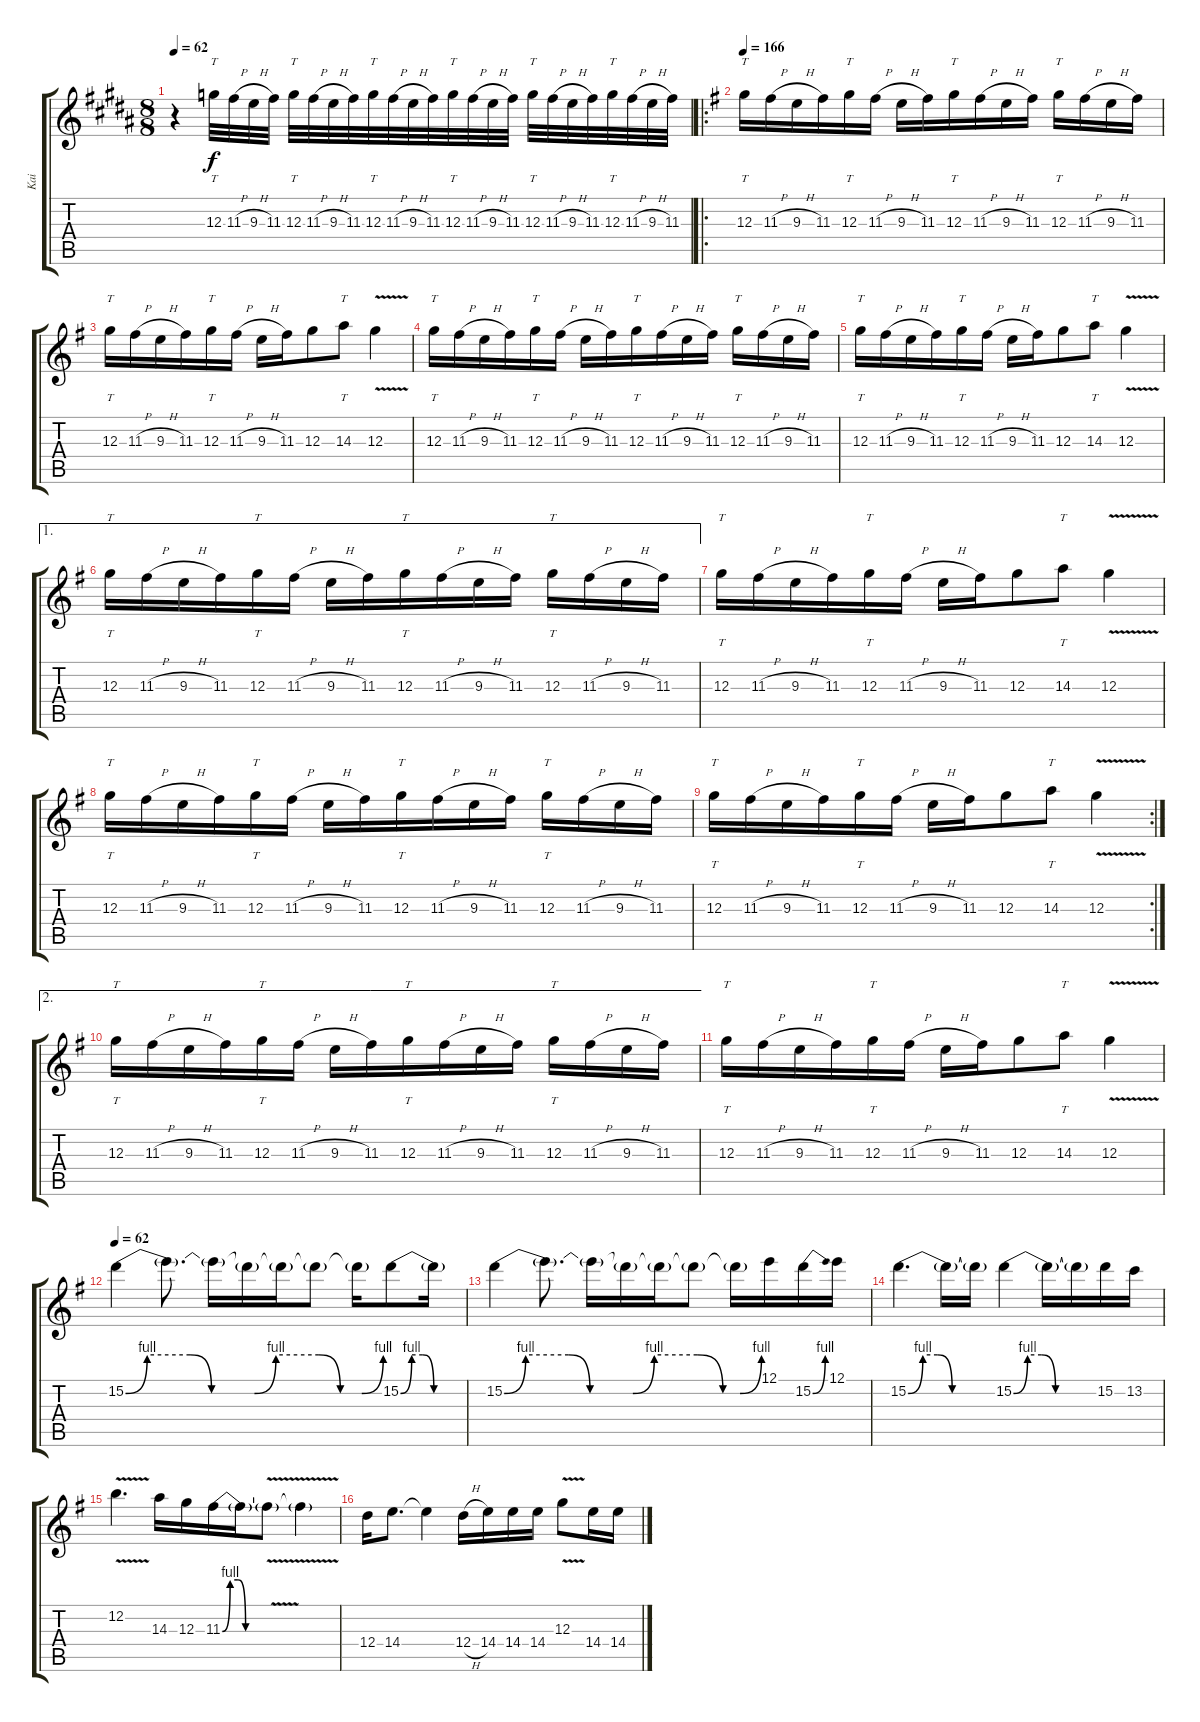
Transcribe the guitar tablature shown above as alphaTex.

\track ("Kai " "Kai ") {instrument distortionguitar}
\staff {score tabs}
\tuning (E4 B3 G3 D3 A2 E2) {hide}
\ts (8 8)
\tempo 62
\clef g2
\ks b
r.4{dy f instrument distortionguitar} 12.3.32{tt} 11.3{h}.32 9.3{h}.32 11.3.32 12.3.32{tt} 11.3{h}.32 9.3{h}.32 11.3.32 12.3.32{tt} 11.3{h}.32 9.3{h}.32 11.3.32 12.3.32{tt} 11.3{h}.32 9.3{h}.32 11.3.32 12.3.32{tt} 11.3{h}.32 9.3{h}.32 11.3.32 12.3.32{tt} 11.3{h}.32 9.3{h}.32 11.3.32 |
\ro
\tempo 166
\ks g
12.3.16{tt} 11.3{h}.16 9.3{h}.16 11.3.16 12.3.16{tt} 11.3{h}.16 9.3{h}.16 11.3.16 12.3.16{tt} 11.3{h}.16 9.3{h}.16 11.3.16 12.3.16{tt} 11.3{h}.16 9.3{h}.16 11.3.16 |
12.3.16{tt} 11.3{h}.16 9.3{h}.16 11.3.16 12.3.16{tt} 11.3{h}.16 9.3{h}.16 11.3.16 12.3.8 14.3.8{tt} 12.3{v}.4 |
12.3.16{tt} 11.3{h}.16 9.3{h}.16 11.3.16 12.3.16{tt} 11.3{h}.16 9.3{h}.16 11.3.16 12.3.16{tt} 11.3{h}.16 9.3{h}.16 11.3.16 12.3.16{tt} 11.3{h}.16 9.3{h}.16 11.3.16 |
12.3.16{tt} 11.3{h}.16 9.3{h}.16 11.3.16 12.3.16{tt} 11.3{h}.16 9.3{h}.16 11.3.16 12.3.8 14.3.8{tt} 12.3{v}.4 |
\ae 1
12.3.16{tt} 11.3{h}.16 9.3{h}.16 11.3.16 12.3.16{tt} 11.3{h}.16 9.3{h}.16 11.3.16 12.3.16{tt} 11.3{h}.16 9.3{h}.16 11.3.16 12.3.16{tt} 11.3{h}.16 9.3{h}.16 11.3.16 |
12.3.16{tt} 11.3{h}.16 9.3{h}.16 11.3.16 12.3.16{tt} 11.3{h}.16 9.3{h}.16 11.3.16 12.3.8 14.3.8{tt} 12.3{v}.4 |
12.3.16{tt} 11.3{h}.16 9.3{h}.16 11.3.16 12.3.16{tt} 11.3{h}.16 9.3{h}.16 11.3.16 12.3.16{tt} 11.3{h}.16 9.3{h}.16 11.3.16 12.3.16{tt} 11.3{h}.16 9.3{h}.16 11.3.16 |
\rc 2
12.3.16{tt} 11.3{h}.16 9.3{h}.16 11.3.16 12.3.16{tt} 11.3{h}.16 9.3{h}.16 11.3.16 12.3.8 14.3.8{tt} 12.3{v}.4 |
\ae 2
12.3.16{tt} 11.3{h}.16 9.3{h}.16 11.3.16 12.3.16{tt} 11.3{h}.16 9.3{h}.16 11.3.16 12.3.16{tt} 11.3{h}.16 9.3{h}.16 11.3.16 12.3.16{tt} 11.3{h}.16 9.3{h}.16 11.3.16 |
12.3.16{tt} 11.3{h}.16 9.3{h}.16 11.3.16 12.3.16{tt} 11.3{h}.16 9.3{h}.16 11.3.16 12.3.8 14.3.8{tt} 12.3{v}.4 |
\tempo 62
15.2{be (custom 0 0 5 4 15 4 20 0 30 0 35 4 45 4 50 0 55 0 60 4)}.4 15.2{t}.8{d} 15.2{t}.16 15.2{t}.16 15.2{t}.16 15.2{t}.8 15.2{t}.16 15.2{be (custom 0 0 10 4 20 4 30 0 60 0)}.8 15.2{t}.16 |
15.2{be (custom 0 0 5 4 15 4 20 0 30 0 35 4 45 4 51 0 55 0 60 4)}.4 15.2{t}.8{d} 15.2{t}.16 15.2{t}.16 15.2{t}.16 15.2{t}.8 15.2{t}.16 12.1.16 15.2{be (bend 0 0 60 4)}.16 12.1.16 |
15.2{be (custom 0 0 10 4 20 4 30 0 60 0)}.4{d} 15.2{t}.16 15.2{t}.16 15.2{be (custom 0 0 10 4 20 4 30 0 60 0)}.4 15.2{t}.16 15.2{t}.16 15.2.16 13.2.16 |
12.2{v}.4{d} 14.3.16 12.3.16 11.3{be (custom 0 0 10 4 20 4 30 0 60 0)}.16 11.3{t}.16 11.3{v t}.8 11.3{t}.4 |
12.4.16 14.4.8{d} 14.4{t}.4 12.4{h}.16 14.4.16 14.4.16 14.4.16 12.3{v}.8 14.4.16 14.4.16
